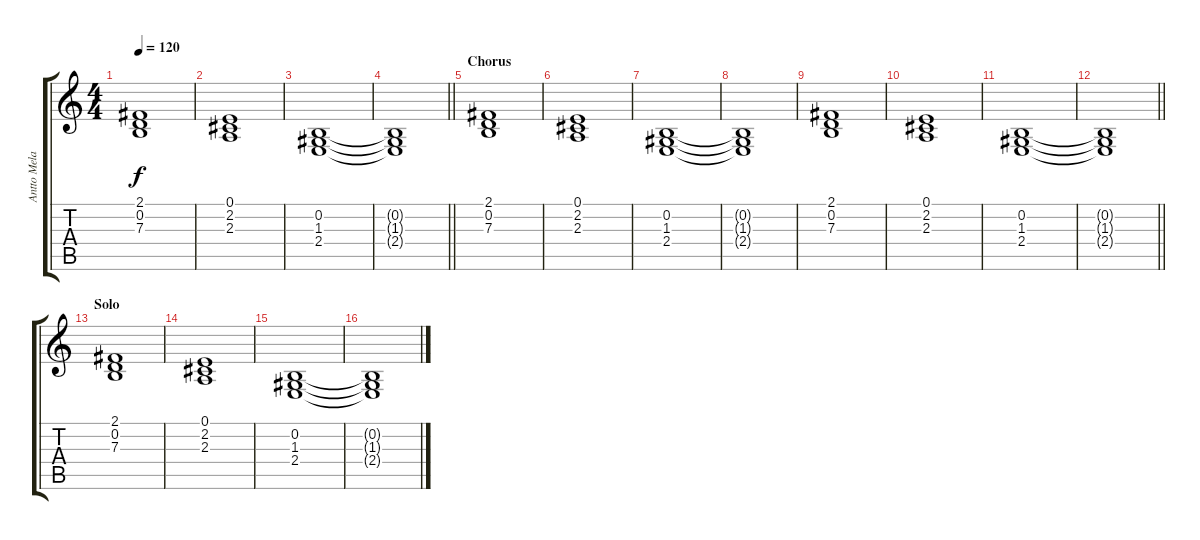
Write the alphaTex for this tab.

\track ("Antto Melasniemi (Keyboard)" "Antto Mela") {instrument churchorgan}
\staff {score tabs}
\tuning (E4 B3 G3 D3 A2 E2) {hide}
\ts (4 4)
\tempo 120
\clef g2
\ks c
(2.1 0.2 7.3).1{dy f} |
(0.1 2.2 2.3).1 |
(0.2 1.3 2.4).1 |
\barLineRight lightlight
(0.2{t} 1.3{t} 2.4{t}).1 |
\section ("" "Chorus")
(2.1 0.2 7.3).1 |
(0.1 2.2 2.3).1 |
(0.2 1.3 2.4).1 |
(0.2{t} 1.3{t} 2.4{t}).1 |
(2.1 0.2 7.3).1 |
(0.1 2.2 2.3).1 |
(0.2 1.3 2.4).1 |
\barLineRight lightlight
(0.2{t} 1.3{t} 2.4{t}).1 |
\section ("" "Solo")
(2.1 0.2 7.3).1 |
(0.1 2.2 2.3).1 |
(0.2 1.3 2.4).1 |
(0.2{t} 1.3{t} 2.4{t}).1
